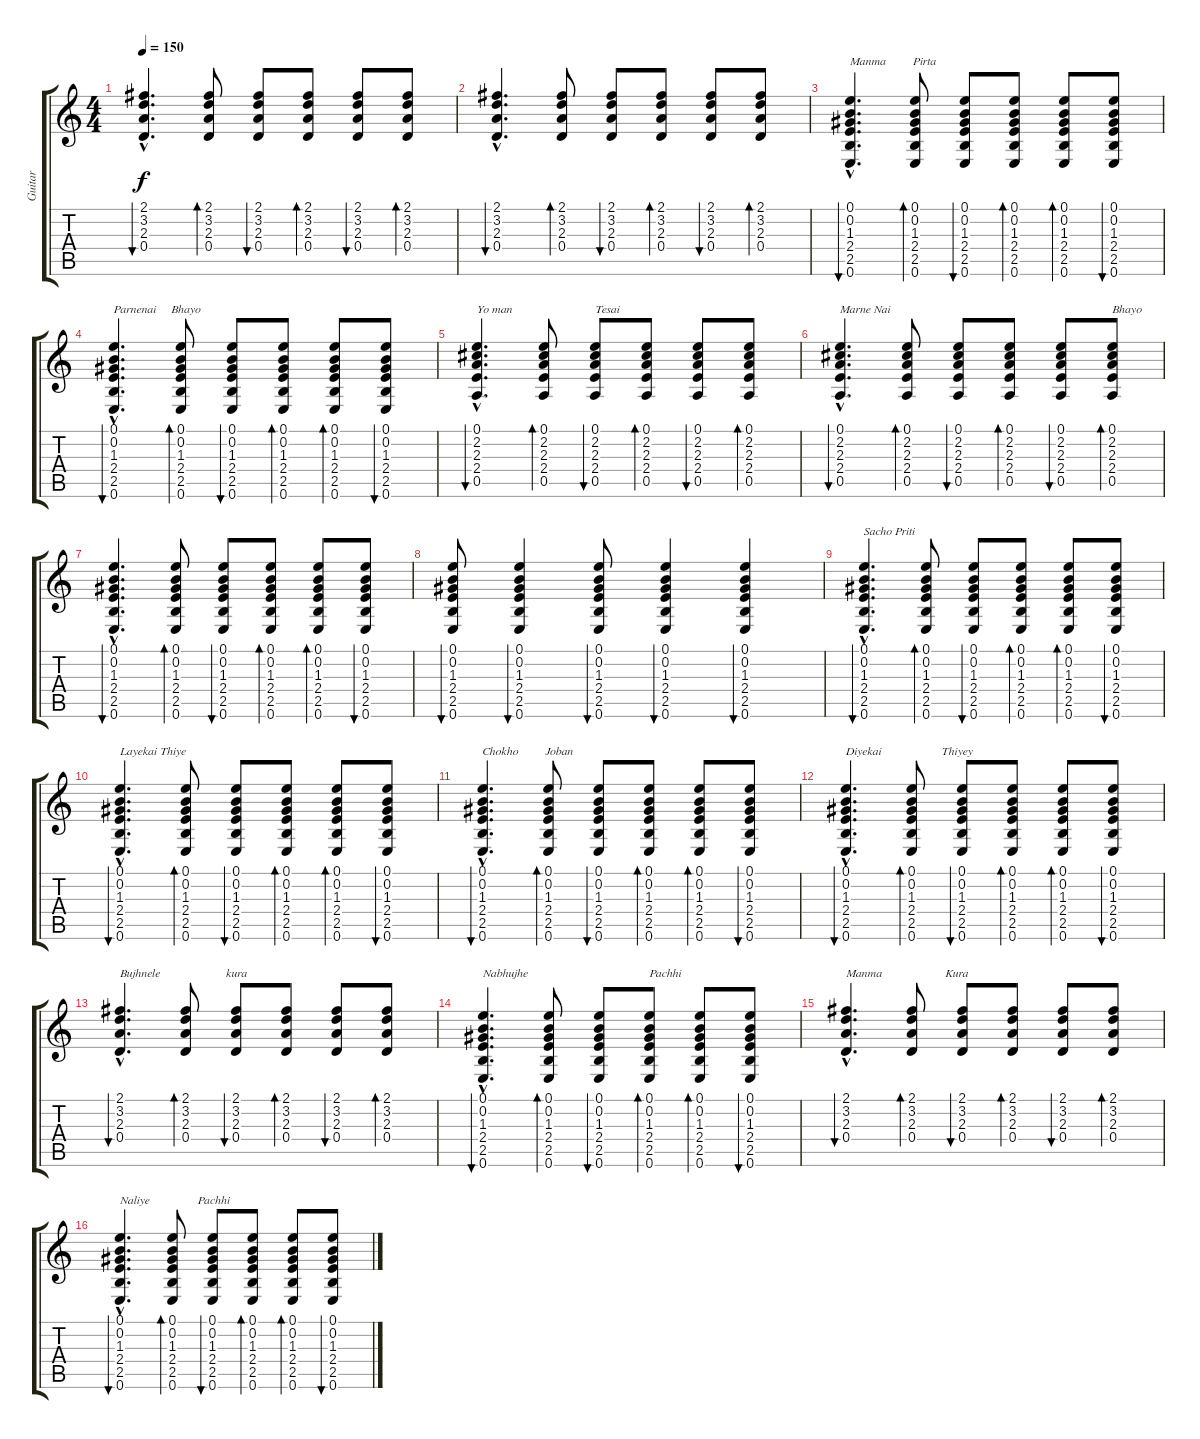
\track ("Guitar" "Guitar") {instrument acousticguitarnylon}
\staff {score tabs}
\tuning (E4 B3 G3 D3 A2 E2) {hide}
\ts (4 4)
\tempo 150
\clef g2
\ks c
(2.1{hac} 3.2{hac} 2.3{hac} 0.4{hac}).4{d bu 30 dy f} (2.1 3.2 2.3 0.4).8{bd 30} (2.1 3.2 2.3 0.4).8{bu 30} (2.1 3.2 2.3 0.4).8{bd 30} (2.1 3.2 2.3 0.4).8{bu 30} (2.1 3.2 2.3 0.4).8{bd 30} |
(2.1{hac} 3.2{hac} 2.3{hac} 0.4{hac}).4{d bu 30} (2.1 3.2 2.3 0.4).8{bd 30} (2.1 3.2 2.3 0.4).8{bu 30} (2.1 3.2 2.3 0.4).8{bd 30} (2.1 3.2 2.3 0.4).8{bu 30} (2.1 3.2 2.3 0.4).8{bd 30} |
(0.1{hac} 0.2{hac} 1.3{hac} 2.4{hac} 2.5{hac} 0.6{hac}).4{d bu 120 txt "Manma         Pirta"} (0.1 0.2 1.3 2.4 2.5 0.6).8{bd 30} (0.1 0.2 1.3 2.4 2.5 0.6).8{bu 30} (0.1 0.2 1.3 2.4 2.5 0.6).8{bd 30} (0.1 0.2 1.3 2.4 2.5 0.6).8{bd 30} (0.1 0.2 1.3 2.4 2.5 0.6).8{bu 30} |
(0.1{hac} 0.2{hac} 1.3{hac} 2.4{hac} 2.5{hac} 0.6{hac}).4{d bu 120 txt "Parnenai     Bhayo"} (0.1 0.2 1.3 2.4 2.5 0.6).8{bd 30} (0.1 0.2 1.3 2.4 2.5 0.6).8{bu 30} (0.1 0.2 1.3 2.4 2.5 0.6).8{bd 30} (0.1 0.2 1.3 2.4 2.5 0.6).8{bd 30} (0.1 0.2 1.3 2.4 2.5 0.6).8{bu 30} |
(0.1{hac} 2.2{hac} 2.3{hac} 2.4{hac} 0.5{hac}).4{d bu 30 txt "Yo man "} (0.1 2.2 2.3 2.4 0.5).8{bd 30} (0.1 2.2 2.3 2.4 0.5).8{bu 30 txt "Tesai"} (0.1 2.2 2.3 2.4 0.5).8{bd 30} (0.1 2.2 2.3 2.4 0.5).8{bu 30} (0.1 2.2 2.3 2.4 0.5).8{bd 30} |
(0.1{hac} 2.2{hac} 2.3{hac} 2.4{hac} 0.5{hac}).4{d bu 30 txt "Marne Nai"} (0.1 2.2 2.3 2.4 0.5).8{bd 30} (0.1 2.2 2.3 2.4 0.5).8{bu 30} (0.1 2.2 2.3 2.4 0.5).8{bd 30} (0.1 2.2 2.3 2.4 0.5).8{bu 30} (0.1 2.2 2.3 2.4 0.5).8{bd 30 txt "Bhayo"} |
(0.1{hac} 0.2{hac} 1.3{hac} 2.4{hac} 2.5{hac} 0.6{hac}).4{d bu 120} (0.1 0.2 1.3 2.4 2.5 0.6).8{bd 30} (0.1 0.2 1.3 2.4 2.5 0.6).8{bu 30} (0.1 0.2 1.3 2.4 2.5 0.6).8{bd 30} (0.1 0.2 1.3 2.4 2.5 0.6).8{bd 30} (0.1 0.2 1.3 2.4 2.5 0.6).8{bu 30} |
(0.1 0.2 1.3 2.4 2.5 0.6).8{bu 30} (0.1 0.2 1.3 2.4 2.5 0.6).4{bu 30} (0.1 0.2 1.3 2.4 2.5 0.6).8{bu 30} (0.1 0.2 1.3 2.4 2.5 0.6).4{bu 30} (0.1 0.2 1.3 2.4 2.5 0.6).4{bu 30} |
(0.1{hac} 0.2{hac} 1.3{hac} 2.4{hac} 2.5{hac} 0.6{hac}).4{d bu 120 txt "Sacho Priti"} (0.1 0.2 1.3 2.4 2.5 0.6).8{bd 30} (0.1 0.2 1.3 2.4 2.5 0.6).8{bu 30} (0.1 0.2 1.3 2.4 2.5 0.6).8{bd 30} (0.1 0.2 1.3 2.4 2.5 0.6).8{bd 30} (0.1 0.2 1.3 2.4 2.5 0.6).8{bu 30} |
(0.1{hac} 0.2{hac} 1.3{hac} 2.4{hac} 2.5{hac} 0.6{hac}).4{d bu 120 txt "Layekai Thiye"} (0.1 0.2 1.3 2.4 2.5 0.6).8{bd 30} (0.1 0.2 1.3 2.4 2.5 0.6).8{bu 30} (0.1 0.2 1.3 2.4 2.5 0.6).8{bd 30} (0.1 0.2 1.3 2.4 2.5 0.6).8{bd 30} (0.1 0.2 1.3 2.4 2.5 0.6).8{bu 30} |
(0.1{hac} 0.2{hac} 1.3{hac} 2.4{hac} 2.5{hac} 0.6{hac}).4{d bu 120 txt "Chokho         Joban"} (0.1 0.2 1.3 2.4 2.5 0.6).8{bd 30} (0.1 0.2 1.3 2.4 2.5 0.6).8{bu 30} (0.1 0.2 1.3 2.4 2.5 0.6).8{bd 30} (0.1 0.2 1.3 2.4 2.5 0.6).8{bd 30} (0.1 0.2 1.3 2.4 2.5 0.6).8{bu 30} |
(0.1{hac} 0.2{hac} 1.3{hac} 2.4{hac} 2.5{hac} 0.6{hac}).4{d bu 120 txt "Diyekai                    Thiyey"} (0.1 0.2 1.3 2.4 2.5 0.6).8{bd 30} (0.1 0.2 1.3 2.4 2.5 0.6).8{bu 30} (0.1 0.2 1.3 2.4 2.5 0.6).8{bd 30} (0.1 0.2 1.3 2.4 2.5 0.6).8{bd 30} (0.1 0.2 1.3 2.4 2.5 0.6).8{bu 30} |
(2.1{hac} 3.2{hac} 2.3{hac} 0.4{hac}).4{d bu 30 txt "Bujhnele                      kura"} (2.1 3.2 2.3 0.4).8{bd 30} (2.1 3.2 2.3 0.4).8{bu 30} (2.1 3.2 2.3 0.4).8{bd 30} (2.1 3.2 2.3 0.4).8{bu 30} (2.1 3.2 2.3 0.4).8{bd 30} |
(0.1{hac} 0.2{hac} 1.3{hac} 2.4{hac} 2.5{hac} 0.6{hac}).4{d bu 120 txt "Nabhujhe"} (0.1 0.2 1.3 2.4 2.5 0.6).8{bd 30} (0.1 0.2 1.3 2.4 2.5 0.6).8{bu 30} (0.1 0.2 1.3 2.4 2.5 0.6).8{bd 30 txt "Pachhi"} (0.1 0.2 1.3 2.4 2.5 0.6).8{bd 30} (0.1 0.2 1.3 2.4 2.5 0.6).8{bu 30} |
(2.1{hac} 3.2{hac} 2.3{hac} 0.4{hac}).4{d bu 30 txt "Manma                     Kura"} (2.1 3.2 2.3 0.4).8{bd 30} (2.1 3.2 2.3 0.4).8{bu 30} (2.1 3.2 2.3 0.4).8{bd 30} (2.1 3.2 2.3 0.4).8{bu 30} (2.1 3.2 2.3 0.4).8{bd 30} |
(0.1{hac} 0.2{hac} 1.3{hac} 2.4{hac} 2.5{hac} 0.6{hac}).4{d bu 120 txt "Naliye                Pachhi"} (0.1 0.2 1.3 2.4 2.5 0.6).8{bd 30} (0.1 0.2 1.3 2.4 2.5 0.6).8{bu 30} (0.1 0.2 1.3 2.4 2.5 0.6).8{bd 30} (0.1 0.2 1.3 2.4 2.5 0.6).8{bd 30} (0.1 0.2 1.3 2.4 2.5 0.6).8{bu 30}
